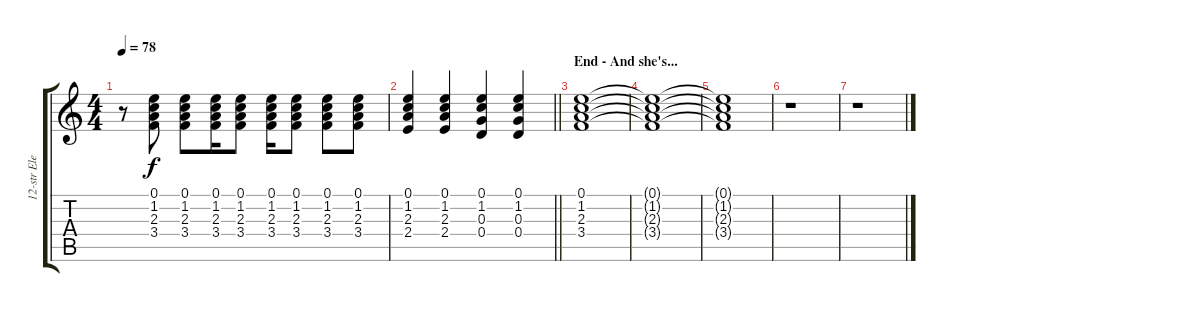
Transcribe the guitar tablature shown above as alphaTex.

\track ("12-str Electric I (Page)" "12-str Ele") {instrument electricguitarjazz}
\staff {score tabs}
\tuning (E4 B3 G3 D3 A2 E2) {hide}
\ts (4 4)
\tempo 78
\clef g2
\ks c
r.8{dy f} (0.1 1.2 2.3 3.4).8 (0.1 1.2 2.3 3.4).8 (0.1 1.2 2.3 3.4).16 (0.1 1.2 2.3 3.4).8 (0.1 1.2 2.3 3.4).16 (0.1 1.2 2.3 3.4).8 (0.1 1.2 2.3 3.4).8 (0.1 1.2 2.3 3.4).8 |
\barLineRight lightlight
(0.1 1.2 2.3 2.4).4 (0.1 1.2 2.3 2.4).4 (0.1 1.2 0.3 0.4).4 (0.1 1.2 0.3 0.4).4 |
\section ("" "End - And she's...")
(0.1 1.2 2.3 3.4).1 |
(0.1{t} 1.2{t} 2.3{t} 3.4{t}).1 |
(0.1{t} 1.2{t} 2.3{t} 3.4{t}).1 |
r.1 |
r.1
